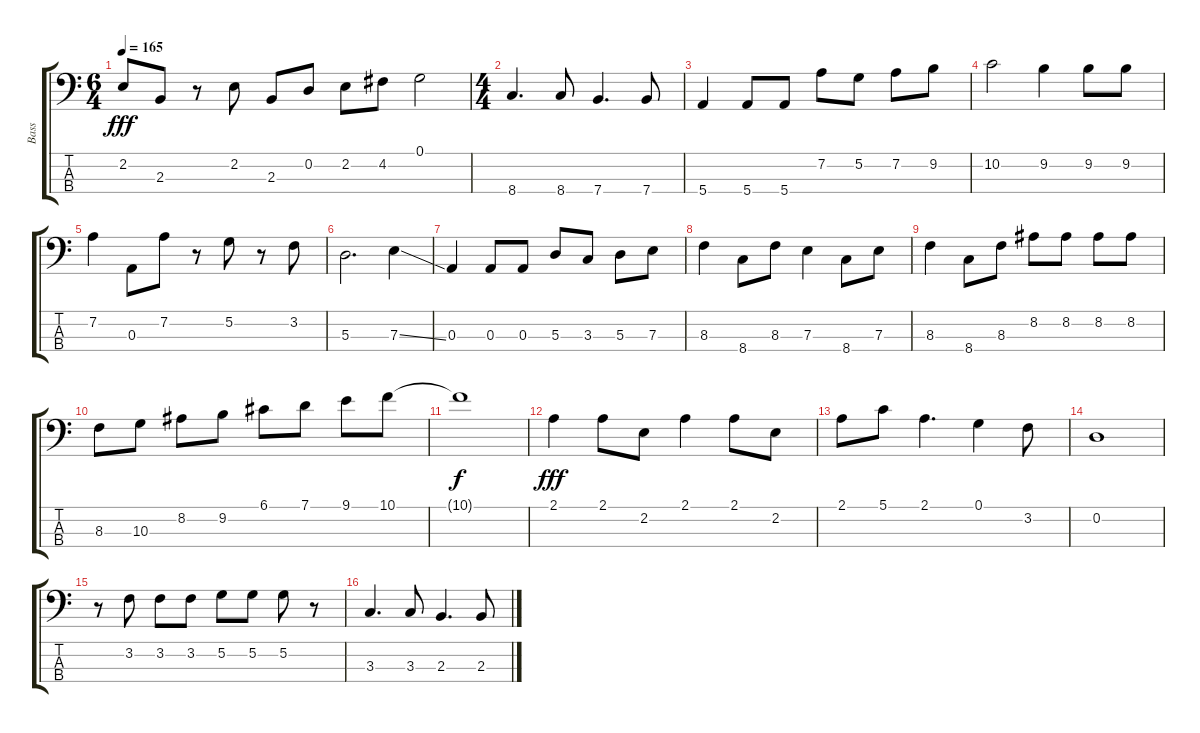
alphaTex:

\track ("Bass" "Bass") {instrument electricbassfinger}
\staff {score tabs}
\tuning (G2 D2 A1 E1) {hide}
\ts (6 4)
\tempo 165
\clef f4
\ks c
2.2.8{dy fff} 2.3.8 r.8 2.2.8 2.3.8 0.2.8 2.2.8 4.2.8 0.1.2 |
\ts (4 4)
8.4.4{d} 8.4.8 7.4.4{d} 7.4.8 |
5.4.4 5.4.8 5.4.8 7.2.8 5.2.8 7.2.8 9.2.8 |
10.2.2 9.2.4 9.2.8 9.2.8 |
7.2.4 0.3.8 7.2.8 r.8 5.2.8 r.8 3.2.8 |
5.3.2{d} 7.3{ss}.4 |
0.3.4 0.3.8 0.3.8 5.3.8 3.3.8 5.3.8 7.3.8 |
8.3.4 8.4.8 8.3.8 7.3.4 8.4.8 7.3.8 |
8.3.4 8.4.8 8.3.8 8.2.8 8.2.8 8.2.8 8.2.8 |
8.3.8 10.3.8 8.2.8 9.2.8 6.1.8 7.1.8 9.1.8 10.1.8 |
10.1{t}.1{dy f} |
2.1.4{dy fff} 2.1.8 2.2.8 2.1.4 2.1.8 2.2.8 |
2.1.8 5.1.8 2.1.4{d} 0.1.4 3.2.8 |
0.2.1 |
r.8 3.2.8 3.2.8 3.2.8 5.2.8 5.2.8 5.2.8 r.8 |
3.3.4{d} 3.3.8 2.3.4{d} 2.3.8
